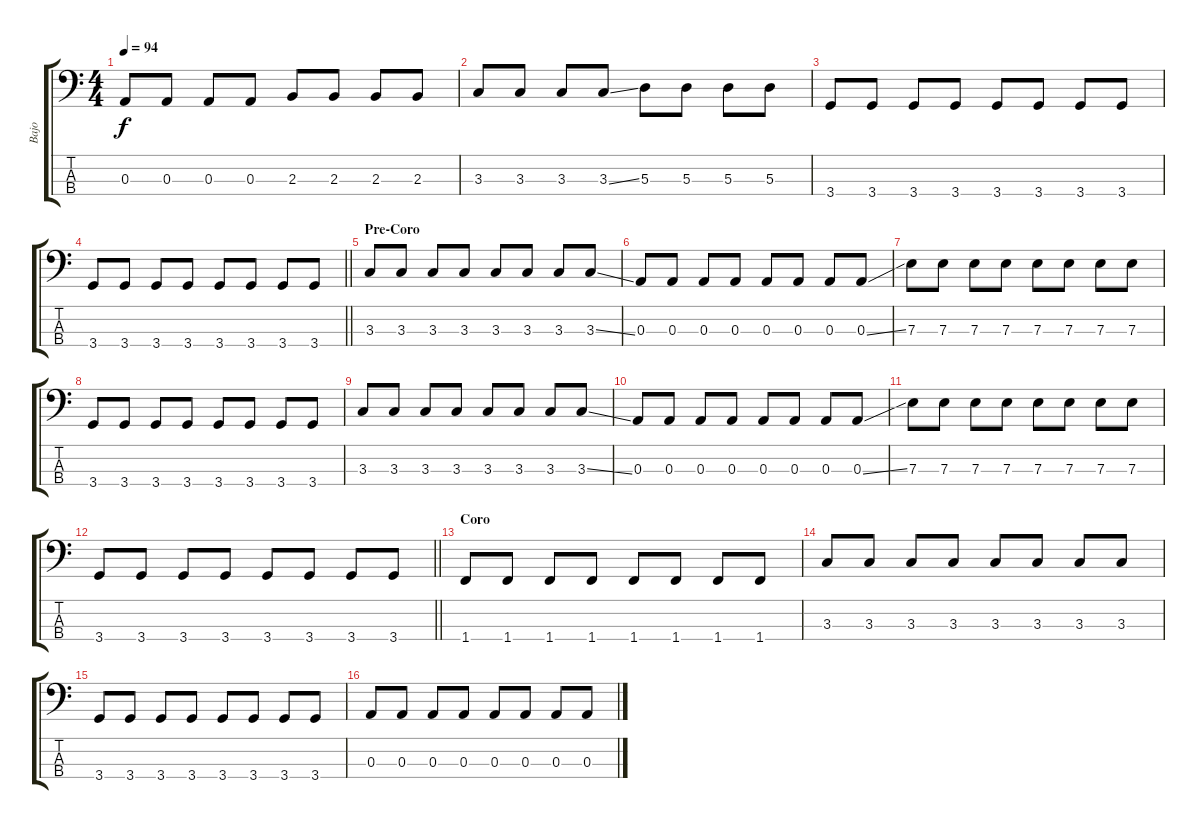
\track ("Bajo" "Bajo") {instrument electricbassfinger}
\staff {score tabs}
\tuning (G2 D2 A1 E1) {hide}
\ts (4 4)
\tempo 94
\clef f4
\ks c
0.3.8{dy f} 0.3.8 0.3.8 0.3.8 2.3.8 2.3.8 2.3.8 2.3.8 |
3.3.8 3.3.8 3.3.8 3.3{ss}.8 5.3.8 5.3.8 5.3.8 5.3.8 |
3.4.8 3.4.8 3.4.8 3.4.8 3.4.8 3.4.8 3.4.8 3.4.8 |
\barLineRight lightlight
3.4.8 3.4.8 3.4.8 3.4.8 3.4.8 3.4.8 3.4.8 3.4.8 |
\section ("" "Pre-Coro")
3.3.8 3.3.8 3.3.8 3.3.8 3.3.8 3.3.8 3.3.8 3.3{ss}.8 |
0.3.8 0.3.8 0.3.8 0.3.8 0.3.8 0.3.8 0.3.8 0.3{ss}.8 |
7.3.8 7.3.8 7.3.8 7.3.8 7.3.8 7.3.8 7.3.8 7.3.8 |
3.4.8 3.4.8 3.4.8 3.4.8 3.4.8 3.4.8 3.4.8 3.4.8 |
3.3.8 3.3.8 3.3.8 3.3.8 3.3.8 3.3.8 3.3.8 3.3{ss}.8 |
0.3.8 0.3.8 0.3.8 0.3.8 0.3.8 0.3.8 0.3.8 0.3{ss}.8 |
7.3.8 7.3.8 7.3.8 7.3.8 7.3.8 7.3.8 7.3.8 7.3.8 |
\barLineRight lightlight
3.4.8 3.4.8 3.4.8 3.4.8 3.4.8 3.4.8 3.4.8 3.4.8 |
\section ("" "Coro")
1.4.8 1.4.8 1.4.8 1.4.8 1.4.8 1.4.8 1.4.8 1.4.8 |
3.3.8 3.3.8 3.3.8 3.3.8 3.3.8 3.3.8 3.3.8 3.3.8 |
3.4.8 3.4.8 3.4.8 3.4.8 3.4.8 3.4.8 3.4.8 3.4.8 |
0.3.8 0.3.8 0.3.8 0.3.8 0.3.8 0.3.8 0.3.8 0.3.8
